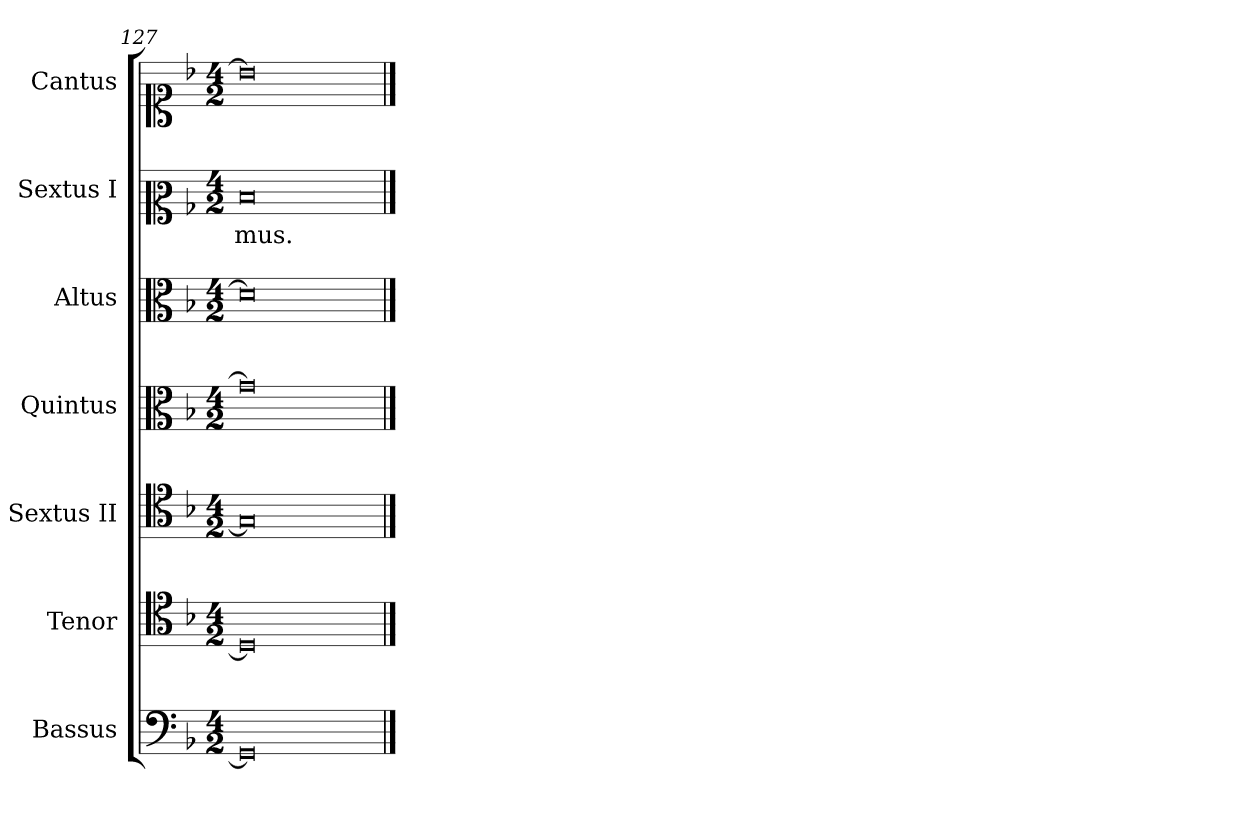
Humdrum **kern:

**kern	**kern	**kern	**kern	**kern	**kern	**text	**kern
*part7	*part6	*part5	*part4	*part3	*part2	*part2	*part1
*staff7	*staff6	*staff5	*staff4	*staff3	*staff2	*staff2	*staff1
*I"Bassus	*I"Tenor	*I"Sextus II	*I"Quintus	*I"Altus	*I"Sextus I	*	*I"Cantus
*I'B.	*I'T.	*I'S. II	*I'Q.	*I'A.	*I'S. I	*	*I'C.
*clefF4	*clefC4	*clefC4	*clefC3	*clefC3	*clefC2	*	*clefC1
*k[b-]	*k[b-]	*k[b-]	*k[b-]	*k[b-]	*k[b-]	*	*k[b-]
*M4/2	*M4/2	*M4/2	*M4/2	*M4/2	*M4/2	*	*M4/2
=127	=127	=127	=127	=127	=127	=127	=127
!	!	!	!	!	!	!LO:LY:b	!
0GG]	0D]	0G]	0g]	0d]	0d	-mus.	0bn]
==	==	==	==	==	==	==	==
*-	*-	*-	*-	*-	*-	*-	*-
